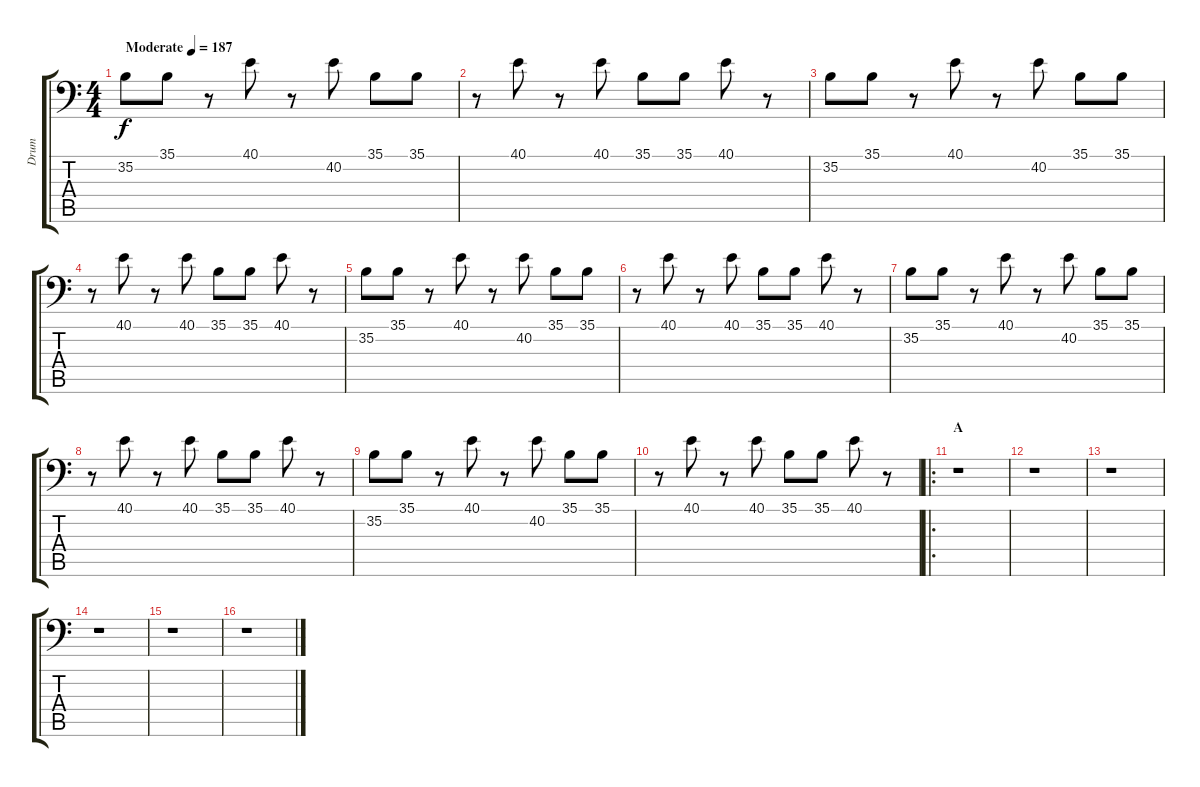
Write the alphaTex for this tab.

\track ("Drum" "Drum") {instrument acousticgrandpiano}
\staff {score tabs}
\tuning (C-1 C-1 C-1 C-1 C-1 C-1) {hide}
\ts (4 4)
\tempo (187 "Moderate")
\clef f4
\ks c
35.2.8{dy f instrument acousticgrandpiano} 35.1.8 r.8 40.1.8 r.8 40.2.8 35.1.8 35.1.8 |
r.8 40.1.8 r.8 40.1.8 35.1.8 35.1.8 40.1.8 r.8 |
35.2.8 35.1.8 r.8 40.1.8 r.8 40.2.8 35.1.8 35.1.8 |
r.8 40.1.8 r.8 40.1.8 35.1.8 35.1.8 40.1.8 r.8 |
35.2.8 35.1.8 r.8 40.1.8 r.8 40.2.8 35.1.8 35.1.8 |
r.8 40.1.8 r.8 40.1.8 35.1.8 35.1.8 40.1.8 r.8 |
35.2.8 35.1.8 r.8 40.1.8 r.8 40.2.8 35.1.8 35.1.8 |
r.8 40.1.8 r.8 40.1.8 35.1.8 35.1.8 40.1.8 r.8 |
35.2.8 35.1.8 r.8 40.1.8 r.8 40.2.8 35.1.8 35.1.8 |
r.8 40.1.8 r.8 40.1.8 35.1.8 35.1.8 40.1.8 r.8 |
\ro
\section ("" "A")
r.1 |
r.1 |
r.1 |
r.1 |
r.1 |
r.1
